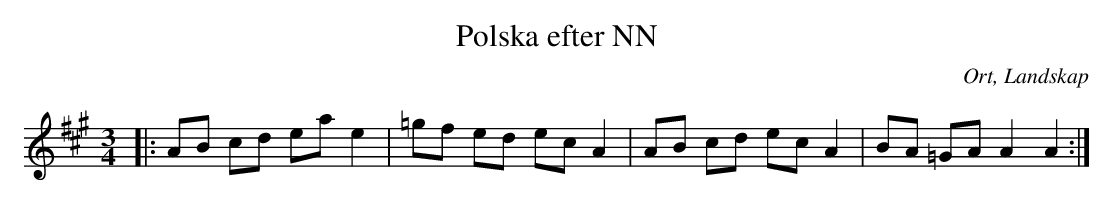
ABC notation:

X:1
T:Polska efter NN
O:Ort, Landskap
M:3/4
L:1/8
K:A
|: AB cd ea e2 | =gf ed ec A2 | AB cd ec A2 |BA =GA A2 A2:|
